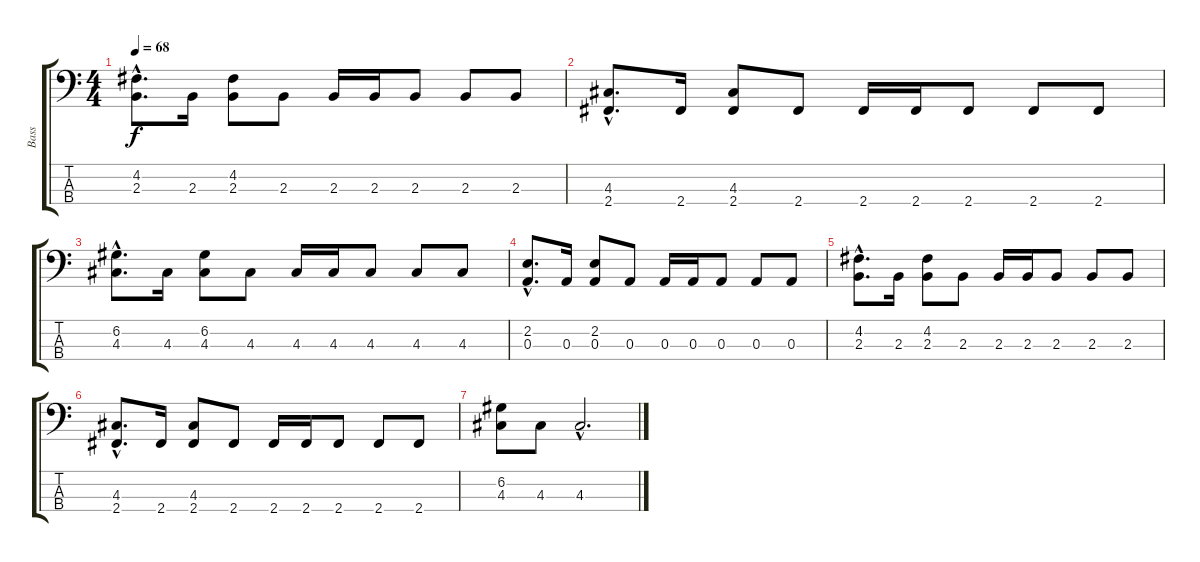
\track ("Bass" "Bass") {instrument electricbasspick}
\staff {score tabs}
\tuning (G2 D2 A1 E1) {hide}
\ts (4 4)
\tempo 68
\clef f4
\ks c
(4.2{hac} 2.3{hac}).8{d dy f} 2.3.16 (4.2 2.3).8 2.3.8 2.3.16 2.3.16 2.3.8 2.3.8 2.3.8 |
(4.3{hac} 2.4{hac}).8{d} 2.4.16 (4.3 2.4).8 2.4.8 2.4.16 2.4.16 2.4.8 2.4.8 2.4.8 |
(6.2{hac} 4.3{hac}).8{d} 4.3.16 (6.2 4.3).8 4.3.8 4.3.16 4.3.16 4.3.8 4.3.8 4.3.8 |
(2.2{hac} 0.3{hac}).8{d} 0.3.16 (2.2 0.3).8 0.3.8 0.3.16 0.3.16 0.3.8 0.3.8 0.3.8 |
(4.2{hac} 2.3{hac}).8{d} 2.3.16 (4.2 2.3).8 2.3.8 2.3.16 2.3.16 2.3.8 2.3.8 2.3.8 |
(4.3{hac} 2.4{hac}).8{d} 2.4.16 (4.3 2.4).8 2.4.8 2.4.16 2.4.16 2.4.8 2.4.8 2.4.8 |
(6.2 4.3).8 4.3.8 4.3{hac}.2{d}
